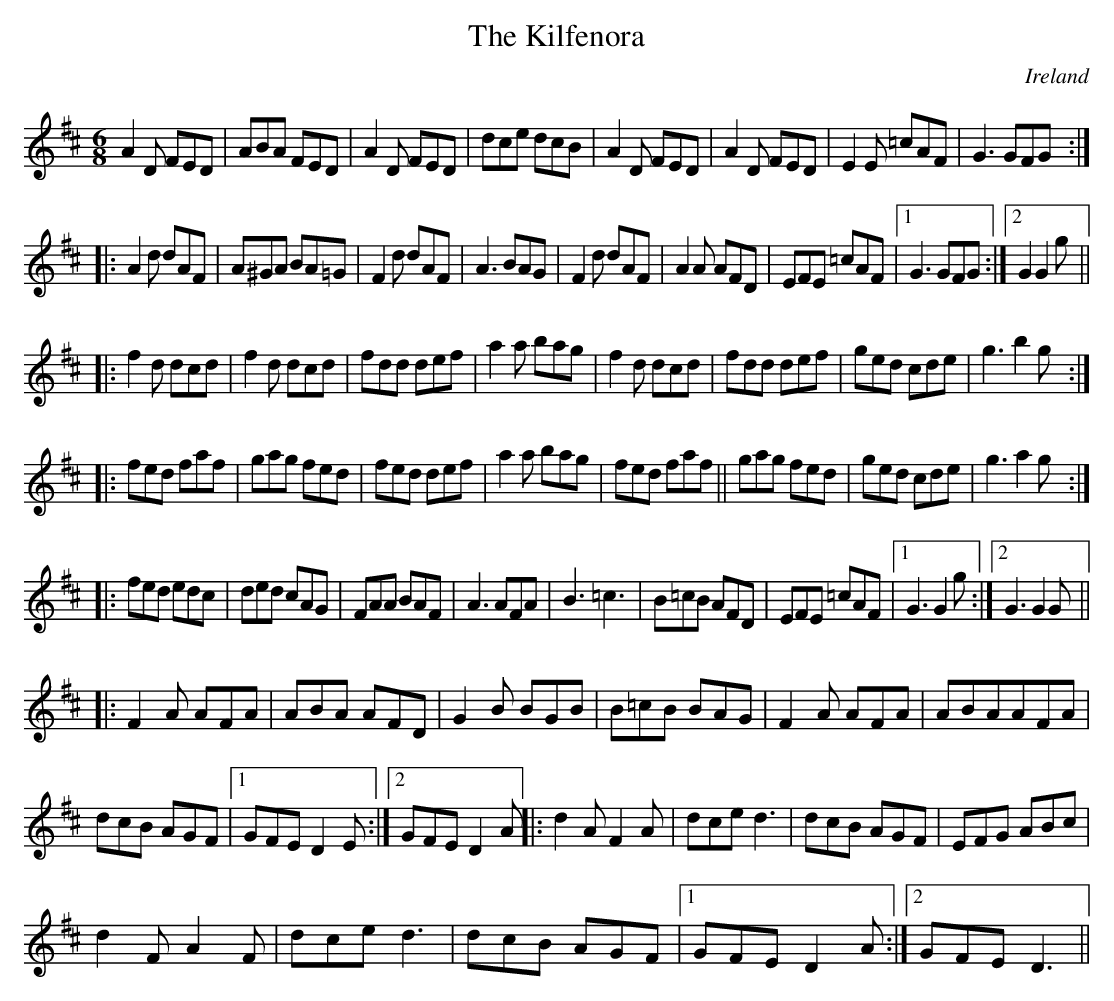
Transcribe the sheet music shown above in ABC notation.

X:1
T:Kilfenora, The
O:Ireland
M:6/8
K:D
A2D FED|ABA FED|A2D FED|dce dcB|\
A2D FED|A2D FED|E2E =cAF|G3 GFG::
A2d dAF|A^GA BA=G|F2d dAF|A3 BAG|\
F2d dAF|A2A AFD|EFE =cAF |1G3 GFG :|2 G2 G2g||
|:f2d dcd|f2d dcd|fdd def|a2a bag|\
f2d dcd|fdd def|ged cde|g3 b2g::
fed faf|gag fed|fed def|a2a bag|\
fed faf||gag fed|ged cde|g3a2g::
fed edc|ded cAG|FAA BAF|A3 AFA|\
B3 =c3|B=cB AFD|EFE =cAF|1G3 G2g :|2 G3 G2G||
|:F2A AFA|ABA AFD|G2B BGB|B=cB BAG|\
F2A AFA|ABAAFA|
dcB AGF|1 GFE D2E :|2 GFE D2A||\
|:d2A F2A|dce d3|dcB AGF|EFG ABc|
d2F A2F|dce d3|dcB AGF|1 GFE D2A :|2 GFE D3||
